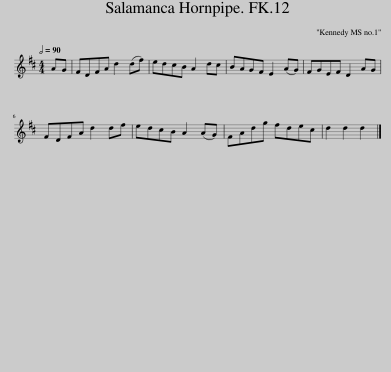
X:1
L:1/8
Q:1/2=90
M:4/4
I:linebreak $
K:D
V:1 treble
V:1
 AG | FDFA d2 (df) | edcB A2 dc | BAGF E2 (AG) | FGEF D2 AG |$ %5
 FDFA d2 df | edcB A2 (AG) | FAdg fdec | d2 d2 d2 |] %9
